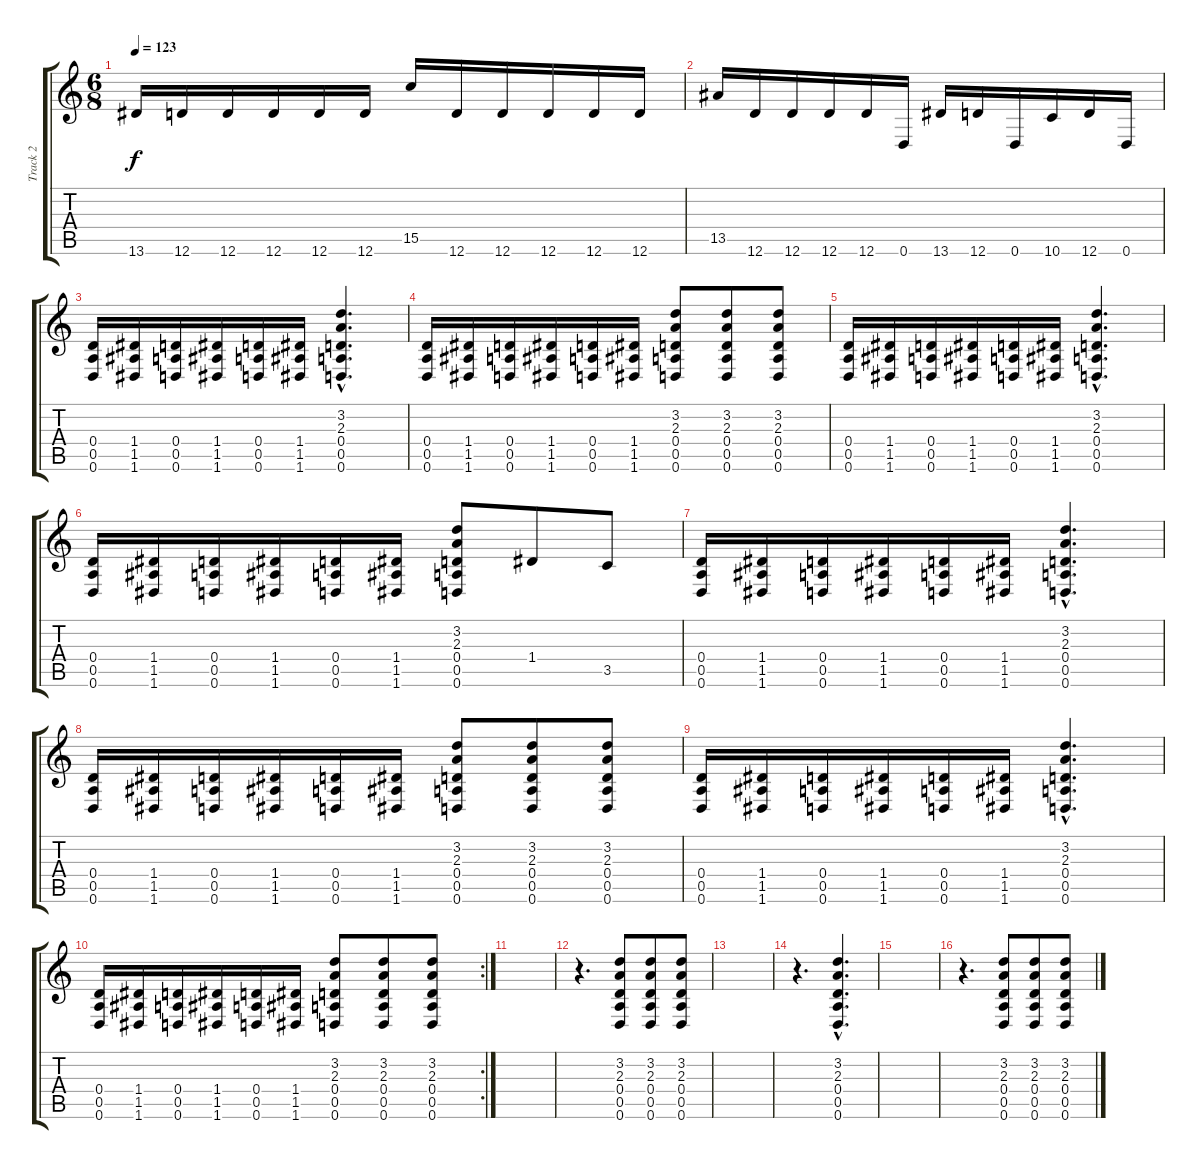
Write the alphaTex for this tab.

\track ("Track 2" "Track 2") {instrument distortionguitar}
\staff {score tabs}
\tuning (E4 B3 G3 D3 A2 D2) {hide}
\ts (6 8)
\tempo 123
\clef g2
\ks c
13.6.16{dy f} 12.6.16 12.6.16 12.6.16 12.6.16 12.6.16 15.5.16 12.6.16 12.6.16 12.6.16 12.6.16 12.6.16 |
13.5.16 12.6.16 12.6.16 12.6.16 12.6.16 0.6.16 13.6.16 12.6.16 0.6.16 10.6.16 12.6.16 0.6.16 |
(0.4 0.5 0.6).16 (1.4 1.5 1.6).16 (0.4 0.5 0.6).16 (1.4 1.5 1.6).16 (0.4 0.5 0.6).16 (1.4 1.5 1.6).16 (3.2{hac} 2.3{hac} 0.4{hac} 0.5{hac} 0.6{hac}).4{d} |
(0.4 0.5 0.6).16 (1.4 1.5 1.6).16 (0.4 0.5 0.6).16 (1.4 1.5 1.6).16 (0.4 0.5 0.6).16 (1.4 1.5 1.6).16 (3.2 2.3 0.4 0.5 0.6).8 (3.2 2.3 0.4 0.5 0.6).8 (3.2 2.3 0.4 0.5 0.6).8 |
(0.4 0.5 0.6).16 (1.4 1.5 1.6).16 (0.4 0.5 0.6).16 (1.4 1.5 1.6).16 (0.4 0.5 0.6).16 (1.4 1.5 1.6).16 (3.2{hac} 2.3{hac} 0.4{hac} 0.5{hac} 0.6{hac}).4{d} |
(0.4 0.5 0.6).16 (1.4 1.5 1.6).16 (0.4 0.5 0.6).16 (1.4 1.5 1.6).16 (0.4 0.5 0.6).16 (1.4 1.5 1.6).16 (3.2 2.3 0.4 0.5 0.6).8 1.4.8 3.5.8 |
(0.4 0.5 0.6).16 (1.4 1.5 1.6).16 (0.4 0.5 0.6).16 (1.4 1.5 1.6).16 (0.4 0.5 0.6).16 (1.4 1.5 1.6).16 (3.2{hac} 2.3{hac} 0.4{hac} 0.5{hac} 0.6{hac}).4{d} |
(0.4 0.5 0.6).16 (1.4 1.5 1.6).16 (0.4 0.5 0.6).16 (1.4 1.5 1.6).16 (0.4 0.5 0.6).16 (1.4 1.5 1.6).16 (3.2 2.3 0.4 0.5 0.6).8 (3.2 2.3 0.4 0.5 0.6).8 (3.2 2.3 0.4 0.5 0.6).8 |
(0.4 0.5 0.6).16 (1.4 1.5 1.6).16 (0.4 0.5 0.6).16 (1.4 1.5 1.6).16 (0.4 0.5 0.6).16 (1.4 1.5 1.6).16 (3.2{hac} 2.3{hac} 0.4{hac} 0.5{hac} 0.6{hac}).4{d} |
\rc 2
(0.4 0.5 0.6).16 (1.4 1.5 1.6).16 (0.4 0.5 0.6).16 (1.4 1.5 1.6).16 (0.4 0.5 0.6).16 (1.4 1.5 1.6).16 (3.2 2.3 0.4 0.5 0.6).8 (3.2 2.3 0.4 0.5 0.6).8 (3.2 2.3 0.4 0.5 0.6).8 |
|
r.4{d} (3.2 2.3 0.4 0.5 0.6).8 (3.2 2.3 0.4 0.5 0.6).8 (3.2 2.3 0.4 0.5 0.6).8 |
|
r.4{d} (3.2{hac} 2.3{hac} 0.4{hac} 0.5{hac} 0.6{hac}).4{d} |
|
r.4{d} (3.2 2.3 0.4 0.5 0.6).8 (3.2 2.3 0.4 0.5 0.6).8 (3.2 2.3 0.4 0.5 0.6).8
